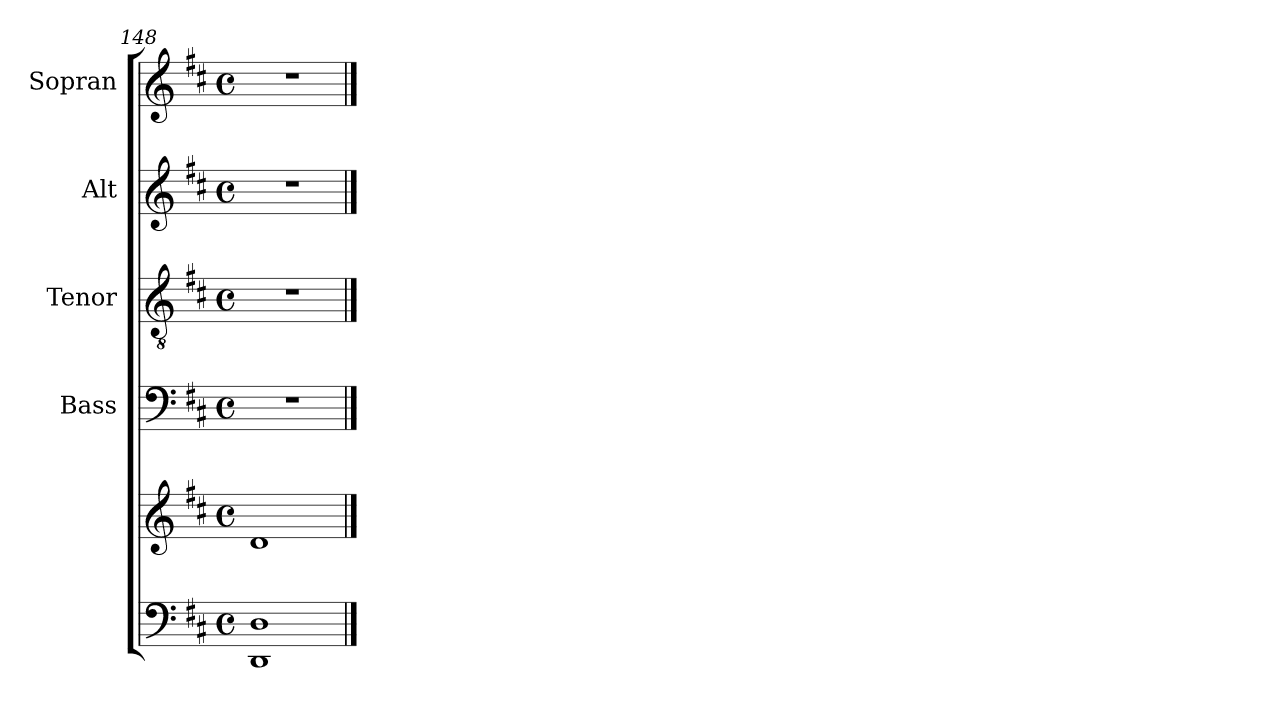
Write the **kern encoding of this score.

**kern	**kern	**kern	**kern	**kern	**kern
*part5	*part5	*part4	*part3	*part2	*part1
*staff6	*staff5	*staff4	*staff3	*staff2	*staff1
*	*	*I"Bass	*I"Tenor	*I"Alt	*I"Sopran
*	*	*I'B.	*I'T.	*I'A.	*I'S.
*clefF4	*clefG2	*clefF4	*clefGv2	*clefG2	*clefG2
*k[f#c#]	*k[f#c#]	*k[f#c#]	*k[f#c#]	*k[f#c#]	*k[f#c#]
*D:	*D:	*D:	*D:	*D:	*D:
*M4/4	*M4/4	*M4/4	*M4/4	*M4/4	*M4/4
*met(c)	*met(c)	*met(c)	*met(c)	*met(c)	*met(c)
=148	=148	=148	=148	=148	=148
1DD 1D	1d	1r	1r	1r	1r
==	==	==	==	==	==
*-	*-	*-	*-	*-	*-
